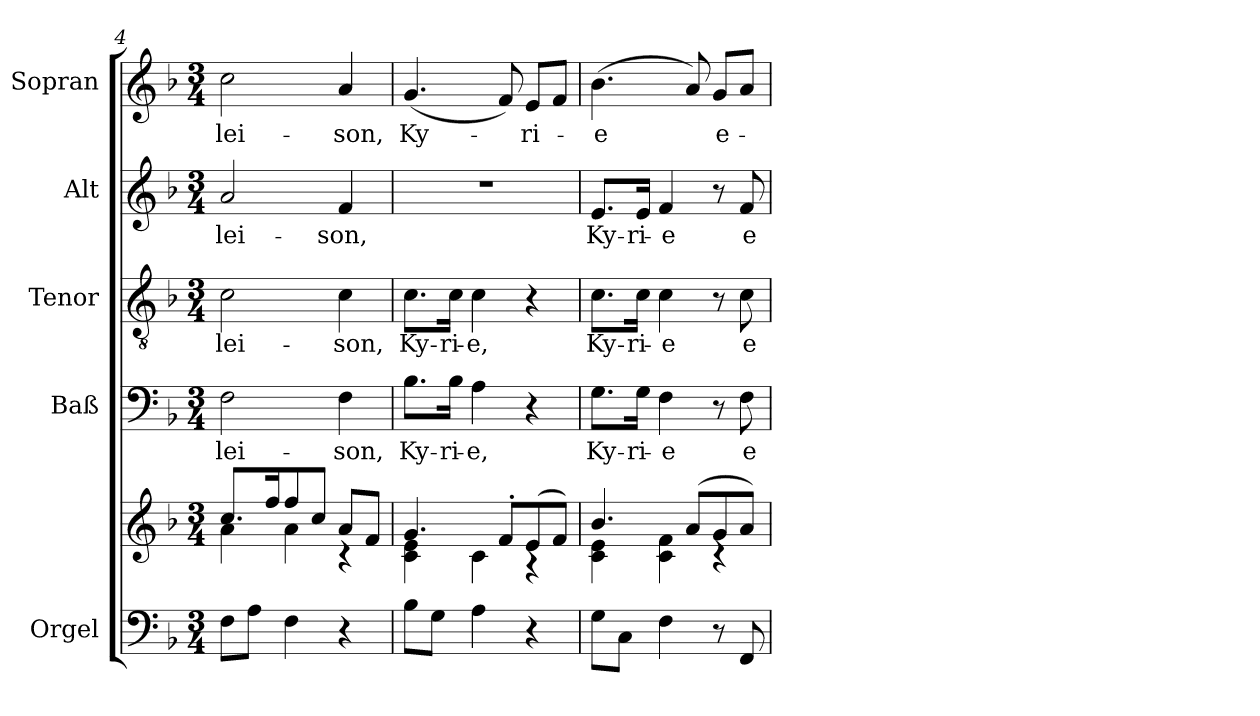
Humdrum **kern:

**kern	**kern	**kern	**text	**kern	**text	**kern	**text	**kern	**text
*part5	*part5	*part4	*part4	*part3	*part3	*part2	*part2	*part1	*part1
*staff6	*staff5	*staff4	*staff4	*staff3	*staff3	*staff2	*staff2	*staff1	*staff1
*I"Orgel	*	*I"Baß	*	*I"Tenor	*	*I"Alt	*	*I"Sopran	*
*I'Org.	*	*	*	*	*	*	*	*	*
*clefF4	*clefG2	*clefF4	*	*clefGv2	*	*clefG2	*	*clefG2	*
*k[b-]	*k[b-]	*k[b-]	*	*k[b-]	*	*k[b-]	*	*k[b-]	*
*F:	*F:	*F:	*	*F:	*	*F:	*	*F:	*
*M3/4	*M3/4	*M3/4	*	*M3/4	*	*M3/4	*	*M3/4	*
=4	=4	=4	=4	=4	=4	=4	=4	=4	=4
*	*^	*	*	*	*	*	*	*	*
!	!	!	!	!LO:LY:b	!	!LO:LY:b	!	!LO:LY:b	!	!LO:LY:b
8F\L	8.cc/L	4a\	2F\	-lei-	2c\	-lei-	2a/	-lei-	2cc\	-lei-
8A\J	.	.	.	.	.	.	.	.	.	.
.	16ff/k	.	.	.	.	.	.	.	.	.
4F\	8ff/	4a\	.	.	.	.	.	.	.	.
.	8cc/J	.	.	.	.	.	.	.	.	.
!	!	!	!	!LO:LY:b	!	!LO:LY:b	!	!LO:LY:b	!	!LO:LY:b
4r	8a/L	4rc	4F\	-son,	4c\	-son,	4f/	-son,	4a/	-son,
.	8f/J	.	.	.	.	.	.	.	.	.
=5	=5	=5	=5	=5	=5	=5	=5	=5	=5	=5
!	!	!	!	!LO:LY:b	!	!LO:LY:b	!	!	!	!LO:LY:b
8B-\L	4.g/	4c\ 4e\	8.B-\L	Ky-	8.c\L	Ky-	2.r	.	(<4.g/	Ky-
8G\J	.	.	.	.	.	.	.	.	.	.
!	!	!	!	!LO:LY:b	!	!LO:LY:b	!	!	!	!
.	.	.	16B-\Jk	-ri-	16c\Jk	-ri-	.	.	.	.
!	!	!	!	!LO:LY:b	!	!LO:LY:b	!	!	!	!
4A\	.	4c\	4A\	-e,	4c\	-e,	.	.	.	.
.	8f'</L	.	.	.	.	.	.	.	8f/)	.
!	!	!	!	!	!	!	!	!	!	!LO:LY:b
4r	(>8e/	4rG	4r	.	4r	.	.	.	8e/L	-ri-
.	8f/J)	.	.	.	.	.	.	.	8f/J	.
=6	=6	=6	=6	=6	=6	=6	=6	=6	=6	=6
!	!	!	!	!LO:LY:b	!	!LO:LY:b	!	!LO:LY:b	!	!LO:LY:b
8G\L	4.b-/	4c\ 4e\	8.G\L	Ky-	8.c\L	Ky-	8.e/L	Ky-	(>4.b-\	-e
8C\J	.	.	.	.	.	.	.	.	.	.
!	!	!	!	!LO:LY:b	!	!LO:LY:b	!	!LO:LY:b	!	!
.	.	.	16G\Jk	-ri-	16c\Jk	-ri-	16e/Jk	-ri-	.	.
!	!	!	!	!LO:LY:b	!	!LO:LY:b	!	!LO:LY:b	!	!
4F\	.	4c\ 4f\	4F\	-e	4c\	-e	4f/	-e	.	.
.	(>8a/L	.	.	.	.	.	.	.	8a/)	.
!	!	!	!	!	!	!	!	!	!	!LO:LY:b
8r	8g/	4rB	8r	.	8r	.	8r	.	8g/L	e-
!	!	!	!	!LO:LY:b	!	!LO:LY:b	!	!LO:LY:b	!	!
8FF/	8a/J)	.	8F\	e-	8c\	e-	8f/	e-	8a/J	.
*	*v	*v	*	*	*	*	*	*	*	*
=	=	=	=	=	=	=	=	=	=
*-	*-	*-	*-	*-	*-	*-	*-	*-	*-
